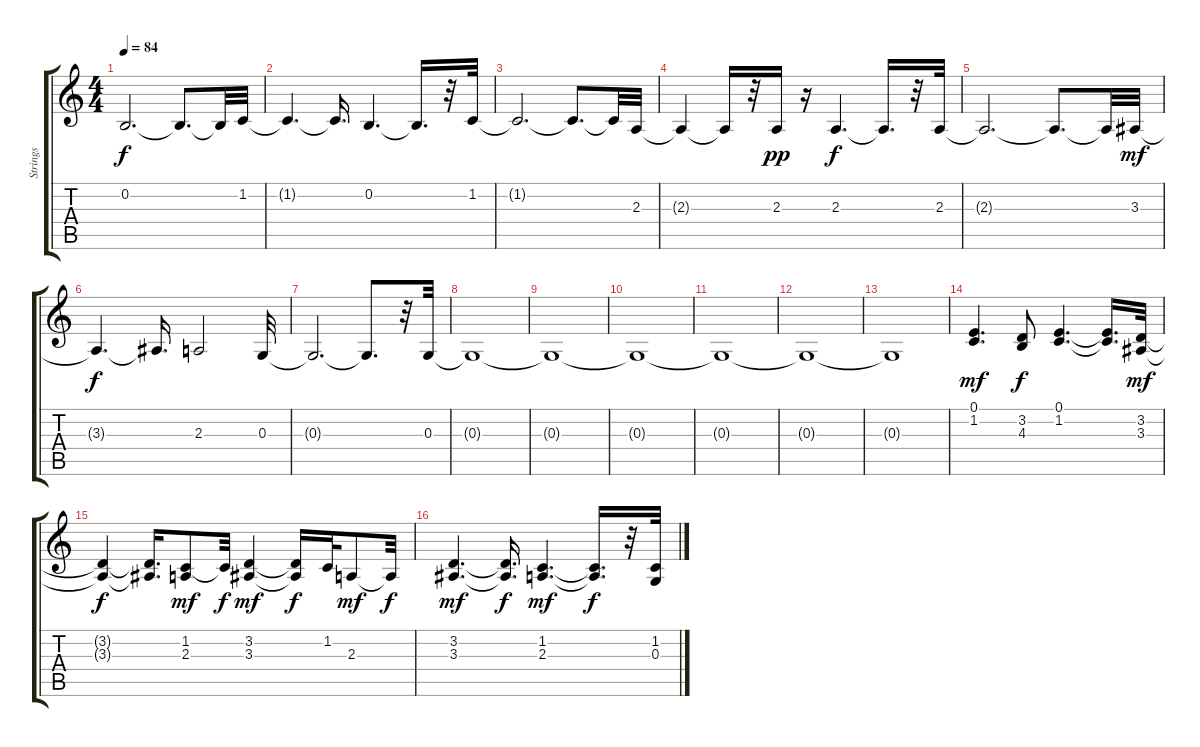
\track ("Strings" "Strings") {instrument stringensemble2}
\staff {score tabs}
\tuning (E4 B3 G3 D3 A2 E2) {hide}
\ts (4 4)
\tempo 84
\clef g2
\ks c
0.2{t}.2{d dy f} 0.2{t}.8{d} 0.2{t}.32 1.2.32 |
1.2{t}.4{d} 1.2{t}.16{d} 0.2.4{d} 0.2{t}.16{d} r.32 1.2.32 |
1.2{t}.2{d} 1.2{t}.8{d} 1.2{t}.32 2.3.32 |
2.3{t}.4 2.3{t}.16 r.32 2.3.16{dy pp} r.16 2.3.4{d dy f} 2.3{t}.16{d} r.32 2.3.32 |
2.3{t}.2{d} 2.3{t}.8{d} 2.3{t}.32 3.3.32{dy mf} |
3.3{t}.4{d dy f} 3.3{t}.16{d} 2.3.2 0.3.32 |
0.3{t}.2{d} 0.3{t}.8{d} r.32 0.3.32 |
0.3{t}.1 |
0.3{t}.1 |
0.3{t}.1 |
0.3{t}.1 |
0.3{t}.1 |
0.3{t}.1 |
(0.1 1.2).4{d dy mf} (3.2 4.3).8{dy f} (0.1 1.2).4{d} (0.1{t} 1.2{t}).16{d} (3.2 3.3).32{dy mf} |
(3.2{t} 3.3{t}).4{dy f} (3.2{t} 3.3{t}).16{d} (1.2 2.3).8{dy mf} 1.2{t}.32{dy f} (3.2 3.3).4{dy mf} (3.2{t} 3.3{t}).16{dy f} 1.2.32 2.3.8{dy mf} 2.3{t}.32{dy f} |
(3.2 3.3).4{d dy mf} (3.2{t} 3.3{t}).16{d dy f} (1.2 2.3).4{d dy mf} (1.2{t} 2.3{t}).16{d dy f} r.32 (1.2 0.3).32
